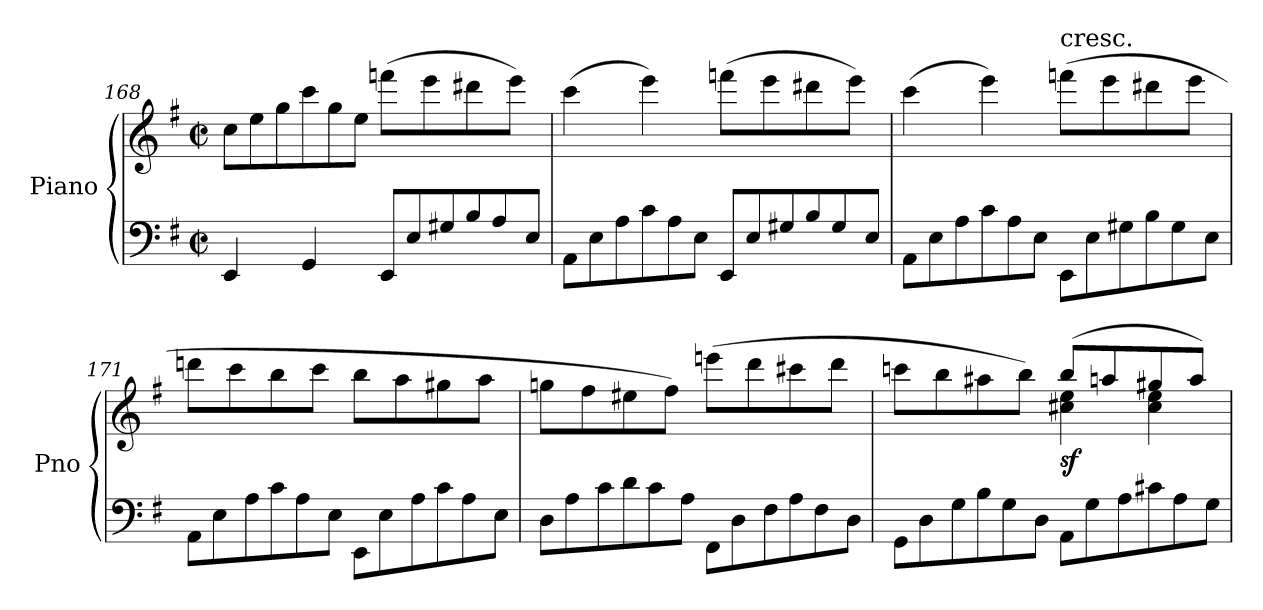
**kern	**kern	**dynam
*part1	*part1	*part1
*staff2	*staff1	*staff1/2
*I"Piano	*	*
*I'Pno	*	*
!!LO:LB:g=z
*clefF4	*clefG2	*
*k[f#]	*k[f#]	*
*G:	*G:	*
*M2/2	*M2/2	*
*met(c|)	*met(c|)	*
*	*Xtuplet	*
=168	=168	=168
4EE/	12cc\L	.
.	12ee\	.
.	12gg\	.
4GG/	12ccc\	.
.	12gg\	.
.	12ee\J	.
*Xtuplet	*	*
12EE/L	(8fffn\L	.
12E/	.	.
.	8eee\	.
12G#X/	.	.
12B/	8ddd#X\	.
12A/	.	.
.	8eee\J)	.
12E/J	.	.
!!LO:LB:g=z
=169	=169	=169
12AA\L	(4ccc\	.
12E\	.	.
12A\	.	.
12c\	4eee\)	.
12A\	.	.
12E\J	.	.
12EE/L	(8fffn\L	.
12E/	.	.
.	8eee\	.
12G#X/	.	.
12B/	8ddd#X\	.
12G#/	.	.
.	8eee\J)	.
12E/J	.	.
=170	=170	=170
12AA\L	(4ccc\	.
12E\	.	.
12A\	.	.
12c\	4eee\)	.
12A\	.	.
12E\J	.	.
!	!LO:TX:a:t=cresc.	!
12EE\L	(8fffn\L	.
12E\	.	.
.	8eee\	.
12G#X\	.	.
12B\	8ddd#X\	.
12G#\	.	.
.	8eee\J	.
12E\J	.	.
=171	=171	=171
12AA\L	8dddn\L	.
12E\	.	.
.	8ccc\	.
12A\	.	.
12c\	8bb\	.
12A\	.	.
.	8ccc\J	.
12E\J	.	.
12EE\L	8bb\L	.
12E\	.	.
.	8aa\	.
12A\	.	.
12c\	8gg#X\	.
12A\	.	.
.	8aa\J	.
12E\J	.	.
!!LO:LB:g=z
=172	=172	=172
12D\L	8ggn\L	.
12A\	.	.
.	8ff#\	.
12c\	.	.
12d\	8ee#X\	.
12c\	.	.
.	8ff#\J)	.
12A\J	.	.
12FF#\L	(8eeen\L	.
12D\	.	.
.	8ddd\	.
12F#\	.	.
12A\	8ccc#X\	.
12F#\	.	.
.	8ddd\J	.
12D\J	.	.
!!LO:PB:g=z
=173	=173	=173
*	*^	*
12GG\L	8cccn\L	2ryy	.
12D\	.	.	.
.	8bb\	.	.
12G\	.	.	.
12B\	8aa#X\	.	.
12G\	.	.	.
.	8bb\J)	.	.
12D\J	.	.	.
!	!	!	!LO:DY:b
12AA\L	(8bb/L	4cc#X\ 4ee\	sf
12G\	.	.	.
.	8aan/	.	.
12A\	.	.	.
12c#X\	8gg#X/	4cc#\ 4ee\	.
12A\	.	.	.
.	8aa/J)	.	.
12G\J	.	.	.
*	*v	*v	*
=	=	=
*-	*-	*-
